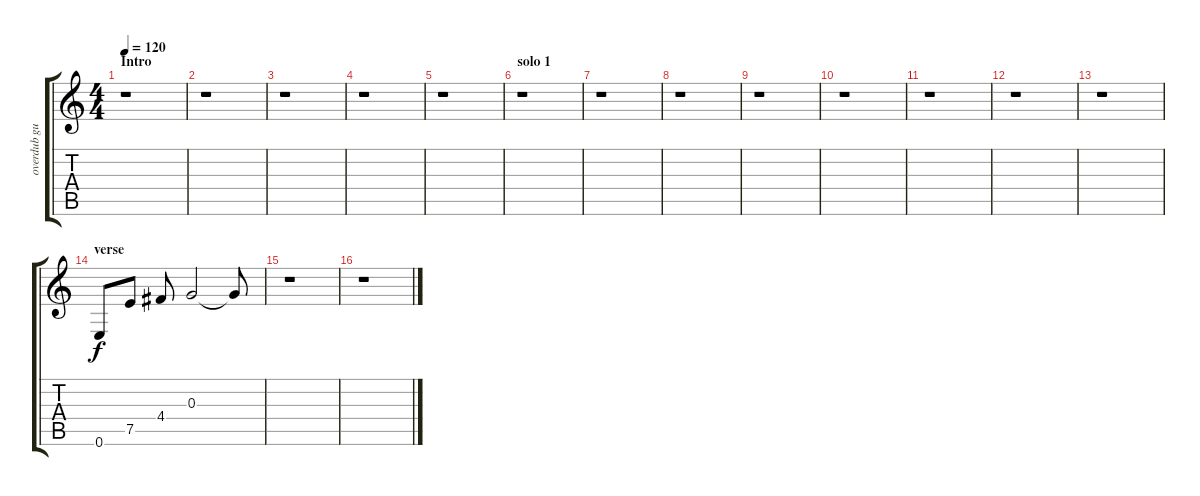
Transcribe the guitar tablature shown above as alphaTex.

\track ("overdub guitare" "overdub gu") {instrument electricguitarmuted}
\staff {score tabs}
\tuning (E4 B3 G3 D3 A2 E2) {hide}
\ts (4 4)
\section ("" "Intro")
\tempo 120
\clef g2
\ks c
r.1{dy f instrument electricguitarmuted} |
r.1 |
r.1 |
r.1 |
r.1 |
\section ("" "solo 1")
r.1 |
r.1 |
r.1 |
r.1 |
r.1 |
r.1 |
r.1 |
r.1 |
\section ("" "verse")
0.6.8{volume 14} 7.5.8 4.4.8 0.3.2 0.3{t}.8 |
r.1{volume 11} |
r.1
